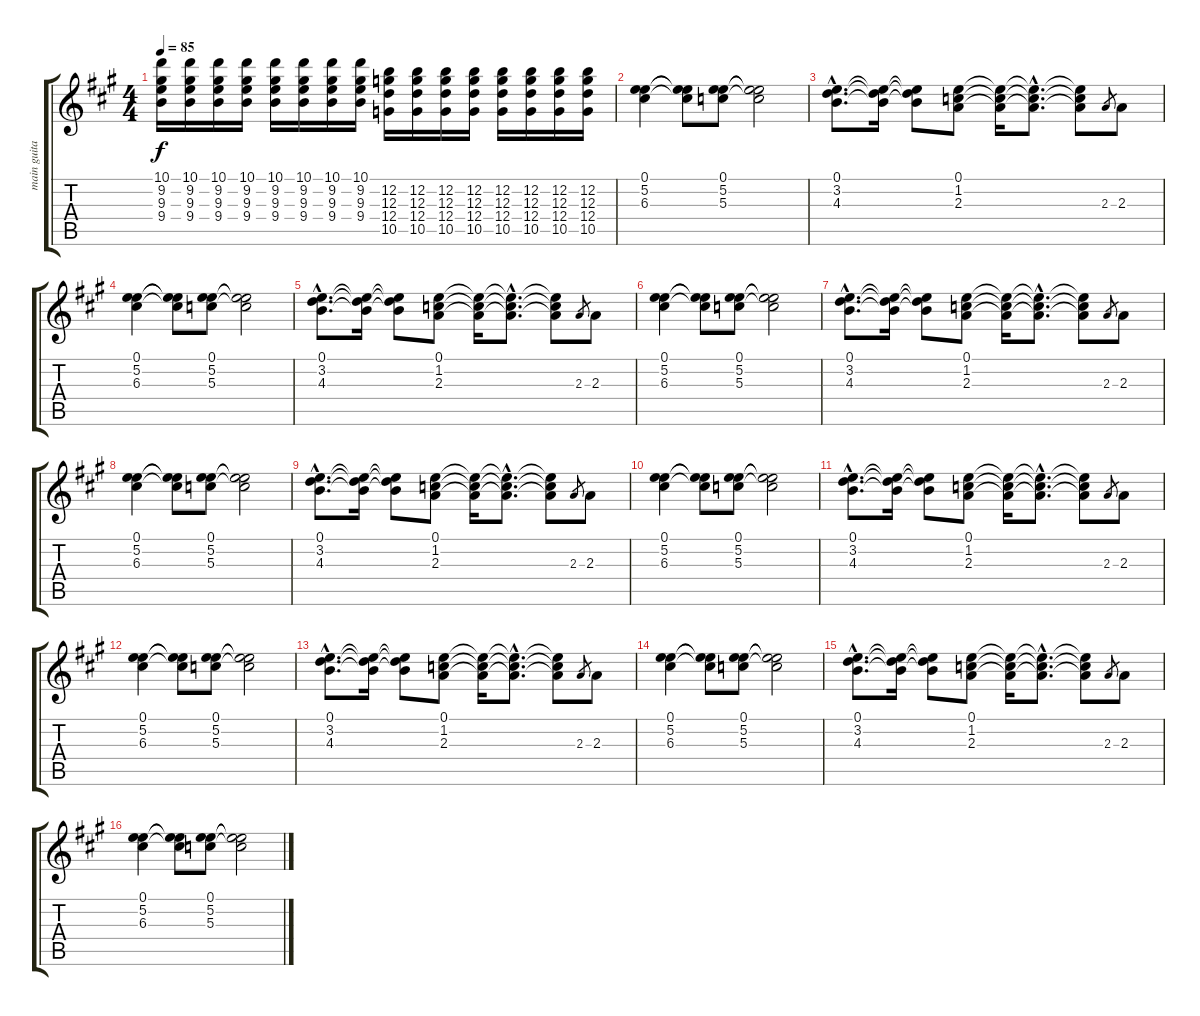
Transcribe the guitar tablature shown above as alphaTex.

\track ("main guitar" "main guita") {instrument acousticguitarnylon}
\staff {score tabs}
\tuning (E4 B3 G3 D3 A2 E2) {hide}
\ts (4 4)
\tempo 85
\clef g2
\ks a
(10.1 9.2 9.3 9.4).16{dy f} (10.1 9.2 9.3 9.4).16 (10.1 9.2 9.3 9.4).16 (10.1 9.2 9.3 9.4).16 (10.1 9.2 9.3 9.4).16 (10.1 9.2 9.3 9.4).16 (10.1 9.2 9.3 9.4).16 (10.1 9.2 9.3 9.4).16 (12.2 12.3 12.4 10.5).16 (12.2 12.3 12.4 10.5).16 (12.2 12.3 12.4 10.5).16 (12.2 12.3 12.4 10.5).16 (12.2 12.3 12.4 10.5).16 (12.2 12.3 12.4 10.5).16 (12.2 12.3 12.4 10.5).16 (12.2 12.3 12.4 10.5).16 |
(0.1 5.2 6.3).4 (0.1{t} 5.2{t} 6.3{t}).8 (0.1 5.2 5.3).8 (0.1{t} 5.2{t} 5.3{t}).2 |
(0.1{hac} 3.2{hac} 4.3{hac}).8{d} (0.1{t} 3.2{t} 4.3{t}).16 (0.1{t} 3.2{t} 4.3{t}).8 (0.1 1.2 2.3).8 (0.1{t} 1.2{t} 2.3{t}).16 (0.1{hac t} 1.2{hac t} 2.3{hac t}).8{d} (0.1{t} 1.2{t} 2.3{t}).8 2.3.8{gr} 2.3.8 |
(0.1 5.2 6.3).4 (0.1{t} 5.2{t} 6.3{t}).8 (0.1 5.2 5.3).8 (0.1{t} 5.2{t} 5.3{t}).2 |
(0.1{hac} 3.2{hac} 4.3{hac}).8{d} (0.1{t} 3.2{t} 4.3{t}).16 (0.1{t} 3.2{t} 4.3{t}).8 (0.1 1.2 2.3).8 (0.1{t} 1.2{t} 2.3{t}).16 (0.1{hac t} 1.2{hac t} 2.3{hac t}).8{d} (0.1{t} 1.2{t} 2.3{t}).8 2.3.8{gr} 2.3.8 |
(0.1 5.2 6.3).4 (0.1{t} 5.2{t} 6.3{t}).8 (0.1 5.2 5.3).8 (0.1{t} 5.2{t} 5.3{t}).2 |
(0.1{hac} 3.2{hac} 4.3{hac}).8{d} (0.1{t} 3.2{t} 4.3{t}).16 (0.1{t} 3.2{t} 4.3{t}).8 (0.1 1.2 2.3).8 (0.1{t} 1.2{t} 2.3{t}).16 (0.1{hac t} 1.2{hac t} 2.3{hac t}).8{d} (0.1{t} 1.2{t} 2.3{t}).8 2.3.8{gr} 2.3.8 |
(0.1 5.2 6.3).4 (0.1{t} 5.2{t} 6.3{t}).8 (0.1 5.2 5.3).8 (0.1{t} 5.2{t} 5.3{t}).2 |
(0.1{hac} 3.2{hac} 4.3{hac}).8{d} (0.1{t} 3.2{t} 4.3{t}).16 (0.1{t} 3.2{t} 4.3{t}).8 (0.1 1.2 2.3).8 (0.1{t} 1.2{t} 2.3{t}).16 (0.1{hac t} 1.2{hac t} 2.3{hac t}).8{d} (0.1{t} 1.2{t} 2.3{t}).8 2.3.8{gr} 2.3.8 |
(0.1 5.2 6.3).4 (0.1{t} 5.2{t} 6.3{t}).8 (0.1 5.2 5.3).8 (0.1{t} 5.2{t} 5.3{t}).2 |
(0.1{hac} 3.2{hac} 4.3{hac}).8{d} (0.1{t} 3.2{t} 4.3{t}).16 (0.1{t} 3.2{t} 4.3{t}).8 (0.1 1.2 2.3).8 (0.1{t} 1.2{t} 2.3{t}).16 (0.1{hac t} 1.2{hac t} 2.3{hac t}).8{d} (0.1{t} 1.2{t} 2.3{t}).8 2.3.8{gr} 2.3.8 |
(0.1 5.2 6.3).4 (0.1{t} 5.2{t} 6.3{t}).8 (0.1 5.2 5.3).8 (0.1{t} 5.2{t} 5.3{t}).2 |
(0.1{hac} 3.2{hac} 4.3{hac}).8{d} (0.1{t} 3.2{t} 4.3{t}).16 (0.1{t} 3.2{t} 4.3{t}).8 (0.1 1.2 2.3).8 (0.1{t} 1.2{t} 2.3{t}).16 (0.1{hac t} 1.2{hac t} 2.3{hac t}).8{d} (0.1{t} 1.2{t} 2.3{t}).8 2.3.8{gr} 2.3.8 |
(0.1 5.2 6.3).4 (0.1{t} 5.2{t} 6.3{t}).8 (0.1 5.2 5.3).8 (0.1{t} 5.2{t} 5.3{t}).2 |
(0.1{hac} 3.2{hac} 4.3{hac}).8{d} (0.1{t} 3.2{t} 4.3{t}).16 (0.1{t} 3.2{t} 4.3{t}).8 (0.1 1.2 2.3).8 (0.1{t} 1.2{t} 2.3{t}).16 (0.1{hac t} 1.2{hac t} 2.3{hac t}).8{d} (0.1{t} 1.2{t} 2.3{t}).8 2.3.8{gr} 2.3.8 |
(0.1 5.2 6.3).4 (0.1{t} 5.2{t} 6.3{t}).8 (0.1 5.2 5.3).8 (0.1{t} 5.2{t} 5.3{t}).2
